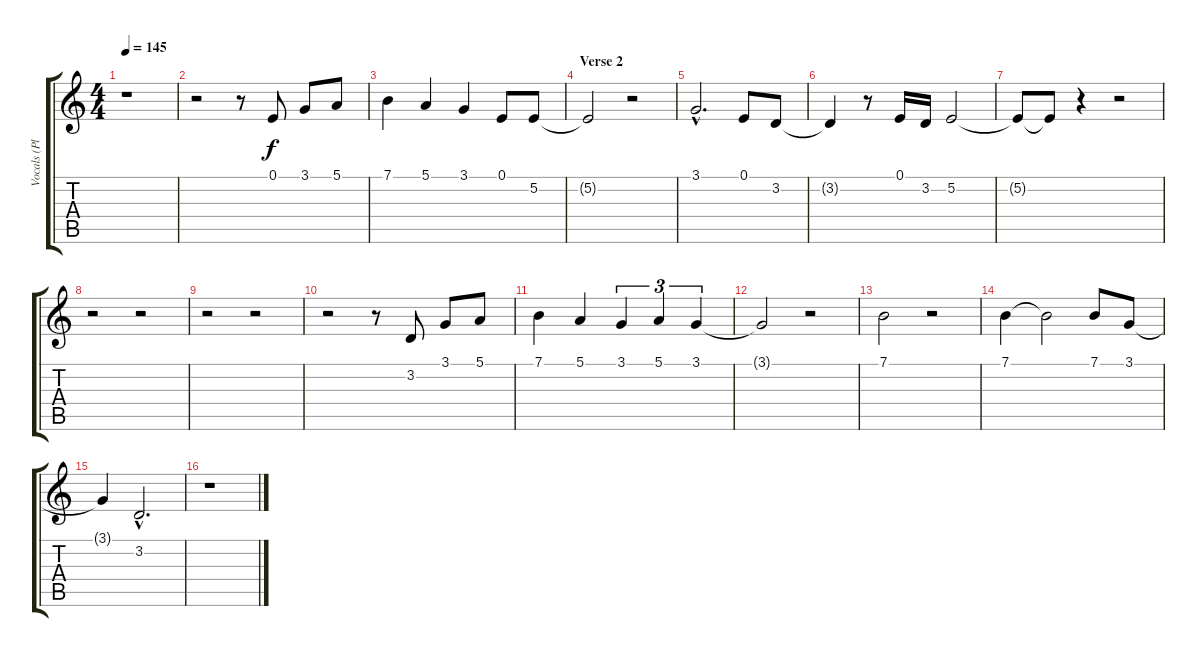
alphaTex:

\track ("Vocals (Plant)" "Vocals (Pl") {instrument lead2sawtooth}
\staff {score tabs}
\tuning (E4 B3 G3 D3 A2 E2) {hide}
\ts (4 4)
\tempo 145
\clef g2
\ks c
r.1{dy f} |
r.2 r.8 0.1.8 3.1.8 5.1.8 |
7.1.4 5.1.4 3.1.4 0.1.8 5.2.8 |
\section ("" "Verse 2")
5.2{t}.2 r.2 |
3.1{hac}.2{d} 0.1.8 3.2.8 |
3.2{t}.4 r.8 0.1.16 3.2.16 5.2.2 |
5.2{t}.8 5.2{t}.8 r.4 r.2 |
r.2 r.2 |
r.2 r.2 |
r.2 r.8 3.2.8 3.1.8 5.1.8 |
7.1.4 5.1.4 3.1.4{tu (3 2)} 5.1.4{tu (3 2)} 3.1.4{tu (3 2)} |
3.1{t}.2 r.2 |
7.1.2 r.2 |
7.1.4 7.1{t}.2 7.1.8 3.1.8 |
3.1{t}.4 3.2{hac}.2{d} |
r.1
